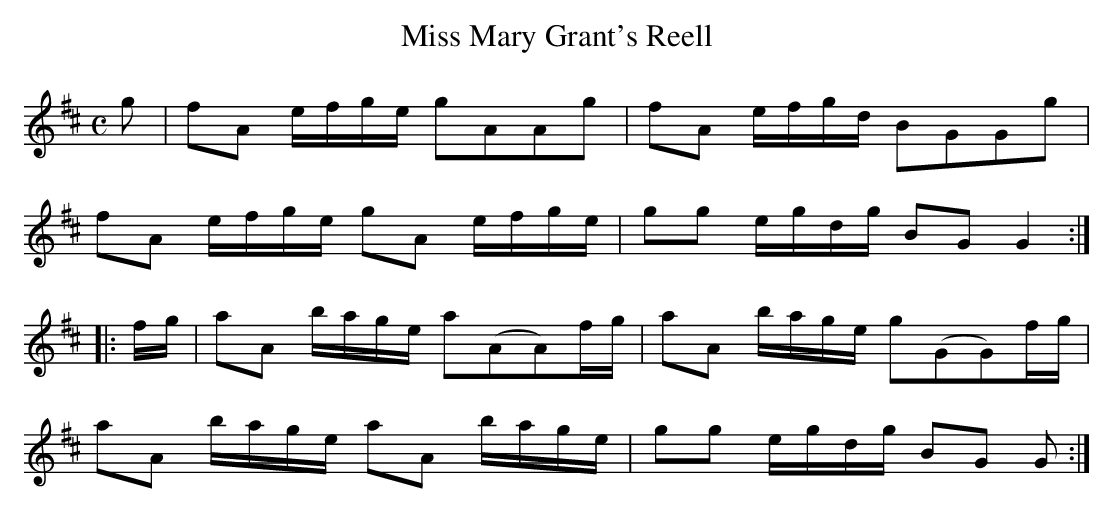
X:1
T:Miss Mary Grant's Reell
M:C
L:1/8
K:Amix
g|fA e/f/g/e/ gAAg|fA e/f/g/d/ BGGg|
fA e/f/g/e/ gA e/f/g/e/|gg e/g/d/g/ BG G2:|
|:f/g/|aA b/a/g/e/ a(AA)f/g/|aA b/a/g/e/ g(GG)f/g/|
aA b/a/g/e/ aA b/a/g/e/|gg e/g/d/g/ BG G:|]
